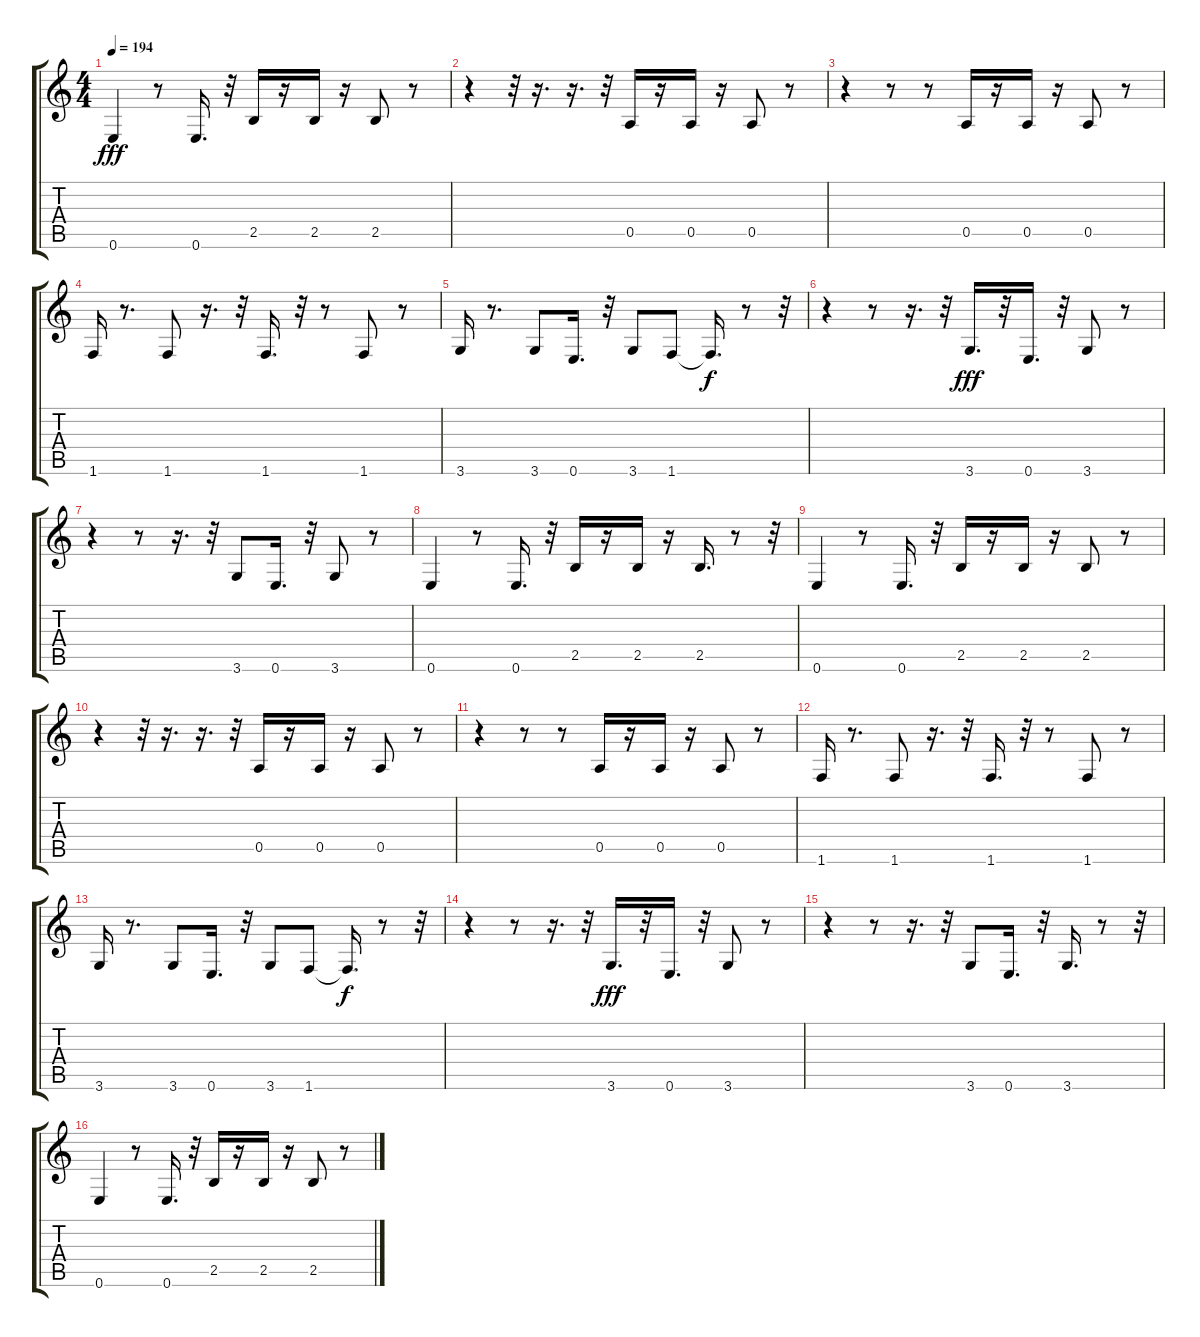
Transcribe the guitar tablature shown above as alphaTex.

\track "" {instrument electricbassfinger}
\staff {score tabs}
\tuning (E4 B3 G3 D3 A2 E2) {hide}
\ts (4 4)
\tempo 194
\clef g2
\ks c
0.6.4{dy fff} r.8 0.6.16{d} r.32 2.5.16 r.16 2.5.16 r.16 2.5.8 r.8 |
r.4 r.32 r.16{d} r.16{d} r.32 0.5.16 r.16 0.5.16 r.16 0.5.8 r.8 |
r.4 r.8 r.8 0.5.16 r.16 0.5.16 r.16 0.5.8 r.8 |
1.6.16 r.8{d} 1.6.8 r.16{d} r.32 1.6.16{d} r.32 r.8 1.6.8 r.8 |
3.6.16 r.8{d} 3.6.8 0.6.16{d} r.32 3.6.8 1.6.8 1.6{t}.16{d dy f} r.8 r.32 |
r.4 r.8 r.16{d} r.32 3.6.16{d dy fff} r.32 0.6.16{d} r.32 3.6.8 r.8 |
r.4 r.8 r.16{d} r.32 3.6.8 0.6.16{d} r.32 3.6.8 r.8 |
0.6.4 r.8 0.6.16{d} r.32 2.5.16 r.16 2.5.16 r.16 2.5.16{d} r.8 r.32 |
0.6.4 r.8 0.6.16{d} r.32 2.5.16 r.16 2.5.16 r.16 2.5.8 r.8 |
r.4 r.32 r.16{d} r.16{d} r.32 0.5.16 r.16 0.5.16 r.16 0.5.8 r.8 |
r.4 r.8 r.8 0.5.16 r.16 0.5.16 r.16 0.5.8 r.8 |
1.6.16 r.8{d} 1.6.8 r.16{d} r.32 1.6.16{d} r.32 r.8 1.6.8 r.8 |
3.6.16 r.8{d} 3.6.8 0.6.16{d} r.32 3.6.8 1.6.8 1.6{t}.16{d dy f} r.8 r.32 |
r.4 r.8 r.16{d} r.32 3.6.16{d dy fff} r.32 0.6.16{d} r.32 3.6.8 r.8 |
r.4 r.8 r.16{d} r.32 3.6.8 0.6.16{d} r.32 3.6.16{d} r.8 r.32 |
0.6.4 r.8 0.6.16{d} r.32 2.5.16 r.16 2.5.16 r.16 2.5.8 r.8
